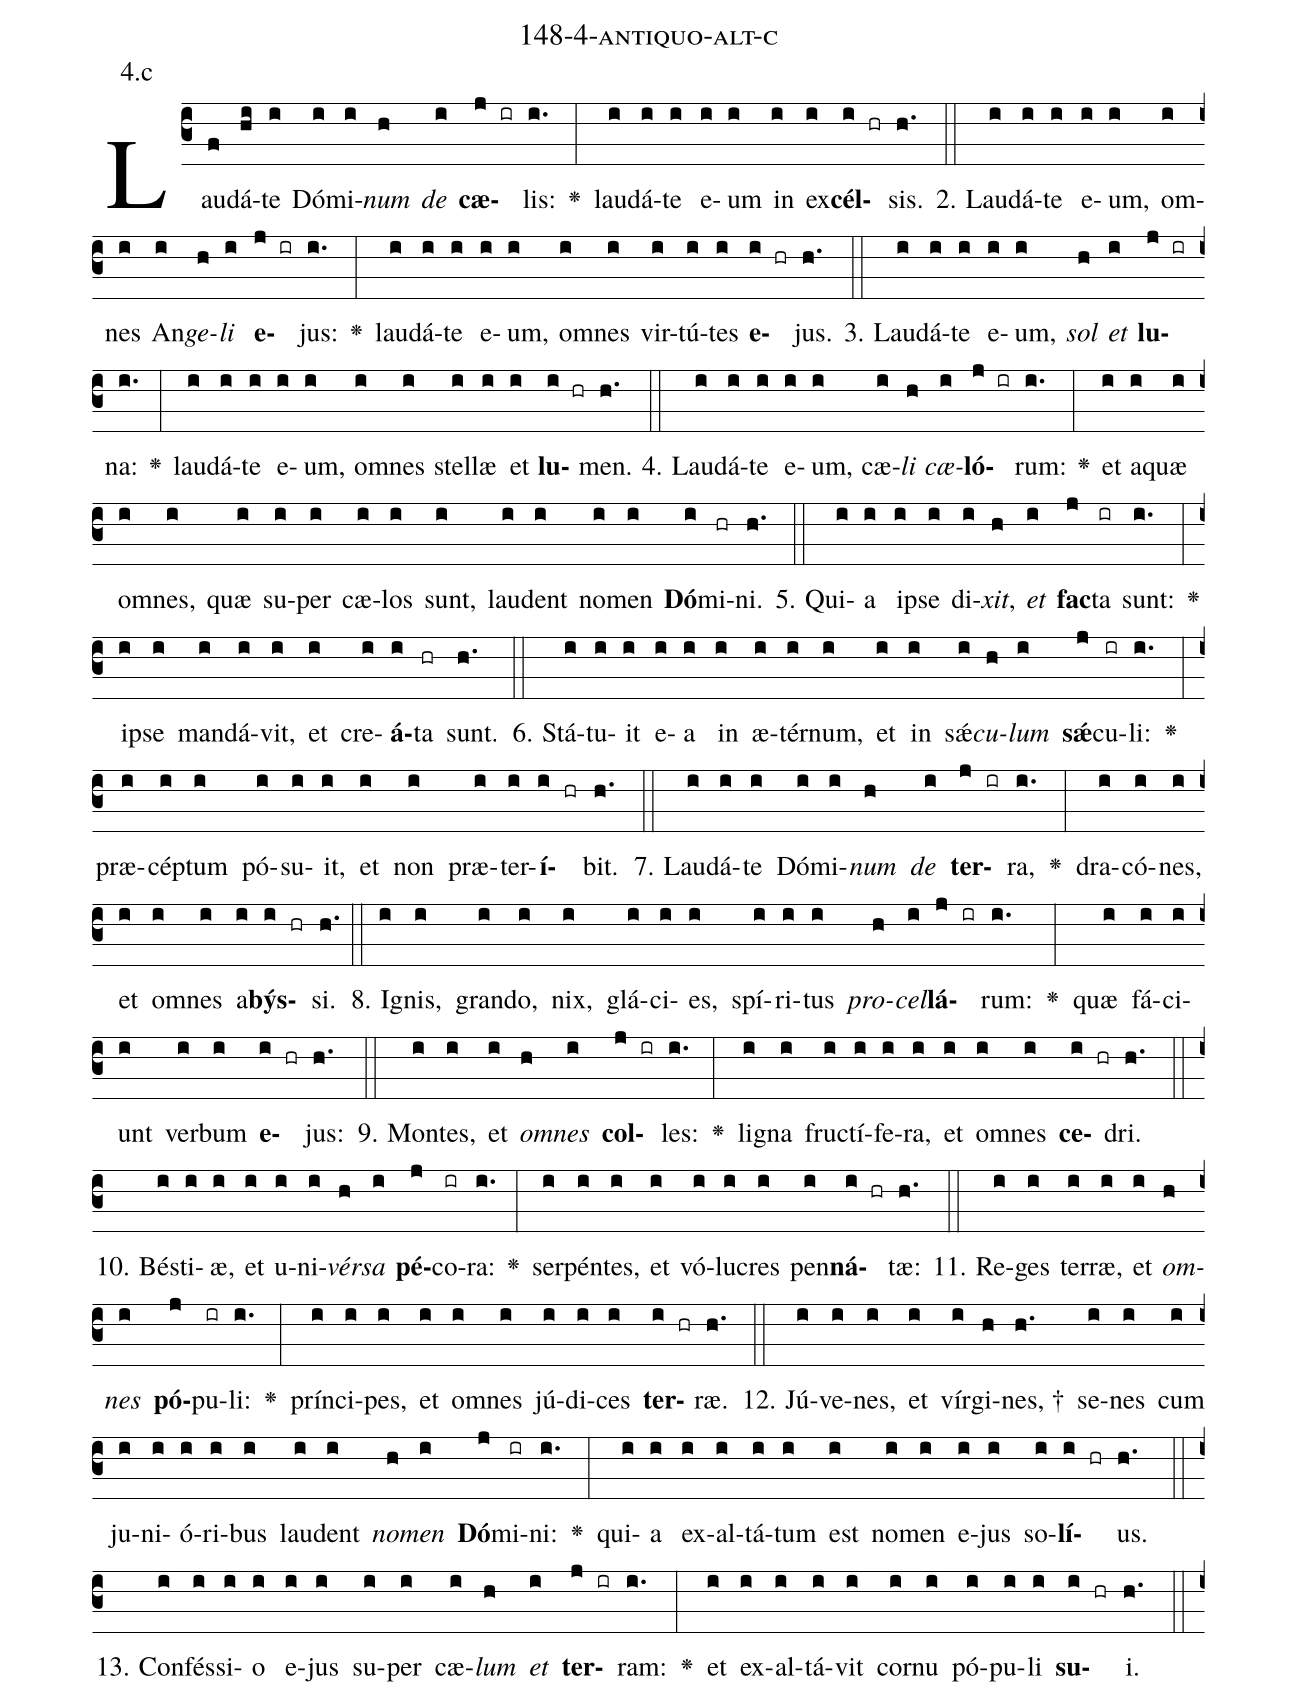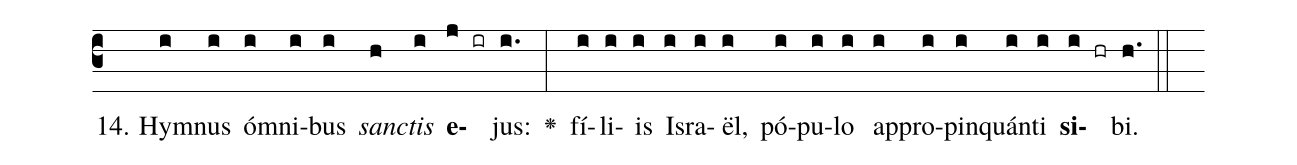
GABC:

name: 148-4-antiquo-alt-c;
annotation: 4.c;
%%
(c3)Lau(f)dá(hi)te(i) Dó(i)mi(i)<i>num</i>(h) <i>de</i>(i) <b>cæ</b>(j ir)lis:(i.) <v>\greheightstar</v>(:) lau(i)dá(i)te(i) e(i)um(i) in(i) ex(i)<b>cél</b>(i hr)sis.(h.) (::)
2. Lau(i)dá(i)te(i) e(i)um,(i) om(i)nes(i) An(i)<i>ge</i>(h)<i>li</i>(i) <b>e</b>(j ir)jus:(i.) <v>\greheightstar</v>(:) lau(i)dá(i)te(i) e(i)um,(i) om(i)nes(i) vir(i)tú(i)tes(i) <b>e</b>(i hr)jus.(h.) (::)
3. Lau(i)dá(i)te(i) e(i)um,(i) <i>sol</i>(h) <i>et</i>(i) <b>lu</b>(j ir)na:(i.) <v>\greheightstar</v>(:) lau(i)dá(i)te(i) e(i)um,(i) om(i)nes(i) stel(i)læ(i) et(i) <b>lu</b>(i hr)men.(h.) (::)
4. Lau(i)dá(i)te(i) e(i)um,(i) cæ(i)<i>li</i>(h) <i>cæ</i>(i)<b>ló</b>(j ir)rum:(i.) <v>\greheightstar</v>(:) et(i) a(i)quæ(i) om(i)nes,(i) quæ(i) su(i)per(i) cæ(i)los(i) sunt,(i) lau(i)dent(i) no(i)men(i) <b>Dó</b>(i)mi(hr)ni.(h.) (::)
5. Qui(i)a(i) ip(i)se(i) di(i)<i>xit</i>,(h) <i>et</i>(i) <b>fac</b>(j)ta(ir) sunt:(i.) <v>\greheightstar</v>(:) ip(i)se(i) man(i)dá(i)vit,(i) et(i) cre(i)<b>á</b>(i)ta(hr) sunt.(h.) (::)
6. Stá(i)tu(i)it(i) e(i)a(i) in(i) æ(i)tér(i)num,(i) et(i) in(i) sǽ(i)<i>cu</i>(h)<i>lum</i>(i) <b>sǽ</b>(j)cu(ir)li:(i.) <v>\greheightstar</v>(:) præ(i)cép(i)tum(i) pó(i)su(i)it,(i) et(i) non(i) præ(i)ter(i)<b>í</b>(i hr)bit.(h.) (::)
7. Lau(i)dá(i)te(i) Dó(i)mi(i)<i>num</i>(h) <i>de</i>(i) <b>ter</b>(j ir)ra,(i.) <v>\greheightstar</v>(:) dra(i)có(i)nes,(i) et(i) om(i)nes(i) a(i)<b>býs</b>(i hr)si.(h.) (::)
8. I(i)gnis,(i) gran(i)do,(i) nix,(i) glá(i)ci(i)es,(i) spí(i)ri(i)tus(i) <i>pro</i>(h)<i>cel</i>(i)<b>lá</b>(j ir)rum:(i.) <v>\greheightstar</v>(:) quæ(i) fá(i)ci(i)unt(i) ver(i)bum(i) <b>e</b>(i hr)jus:(h.) (::)
9. Mon(i)tes,(i) et(i) <i>om</i>(h)<i>nes</i>(i) <b>col</b>(j ir)les:(i.) <v>\greheightstar</v>(:) li(i)gna(i) fruc(i)tí(i)fe(i)ra,(i) et(i) om(i)nes(i) <b>ce</b>(i hr)dri.(h.) (::)
10. Bés(i)ti(i)æ,(i) et(i) u(i)ni(i)<i>vér</i>(h)<i>sa</i>(i) <b>pé</b>(j)co(ir)ra:(i.) <v>\greheightstar</v>(:) ser(i)pén(i)tes,(i) et(i) vó(i)lu(i)cres(i) pen(i)<b>ná</b>(i hr)tæ:(h.) (::)
11. Re(i)ges(i) ter(i)ræ,(i) et(i) <i>om</i>(h)<i>nes</i>(i) <b>pó</b>(j)pu(ir)li:(i.) <v>\greheightstar</v>(:) prín(i)ci(i)pes,(i) et(i) om(i)nes(i) jú(i)di(i)ces(i) <b>ter</b>(i hr)ræ.(h.) (::)
12. Jú(i)ve(i)nes,(i) et(i) vír(i)gi(h)nes, †(h.) se(i)nes(i) cum(i) ju(i)ni(i)ó(i)ri(i)bus(i) lau(i)dent(i) <i>no</i>(h)<i>men</i>(i) <b>Dó</b>(j)mi(ir)ni:(i.) <v>\greheightstar</v>(:) qui(i)a(i) ex(i)al(i)tá(i)tum(i) est(i) no(i)men(i) e(i)jus(i) so(i)<b>lí</b>(i hr)us.(h.) (::)
13. Con(i)fés(i)si(i)o(i) e(i)jus(i) su(i)per(i) cæ(i)<i>lum</i>(h) <i>et</i>(i) <b>ter</b>(j ir)ram:(i.) <v>\greheightstar</v>(:) et(i) ex(i)al(i)tá(i)vit(i) cor(i)nu(i) pó(i)pu(i)li(i) <b>su</b>(i hr)i.(h.) (::)
14. Hym(i)nus(i) óm(i)ni(i)bus(i) <i>sanc</i>(h)<i>tis</i>(i) <b>e</b>(j ir)jus:(i.) <v>\greheightstar</v>(:) fí(i)li(i)is(i) Is(i)ra(i)ël,(i) pó(i)pu(i)lo(i) ap(i)pro(i)pin(i)quán(i)ti(i) <b>si</b>(i hr)bi.(h.) (::)
